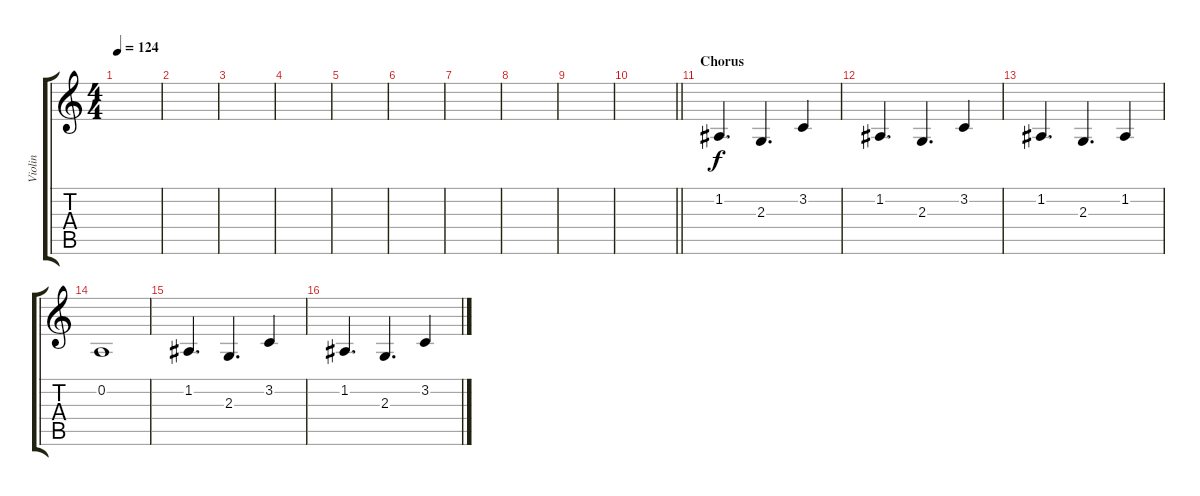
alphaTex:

\track ("Violin" "Violin") {instrument violin}
\staff {score tabs}
\tuning (D4 A3 F3 C3 G2 D2) {hide}
\ts (4 4)
\tempo 124
\clef g2
\ks c
|
|
|
|
|
|
|
|
|
\barLineRight lightlight
|
\section ("" "Chorus")
1.2.4{d} 2.3.4{d} 3.2.4 |
1.2.4{d} 2.3.4{d} 3.2.4 |
1.2.4{d} 2.3.4{d} 1.2.4 |
0.2.1 |
1.2.4{d} 2.3.4{d} 3.2.4 |
1.2.4{d} 2.3.4{d} 3.2.4
